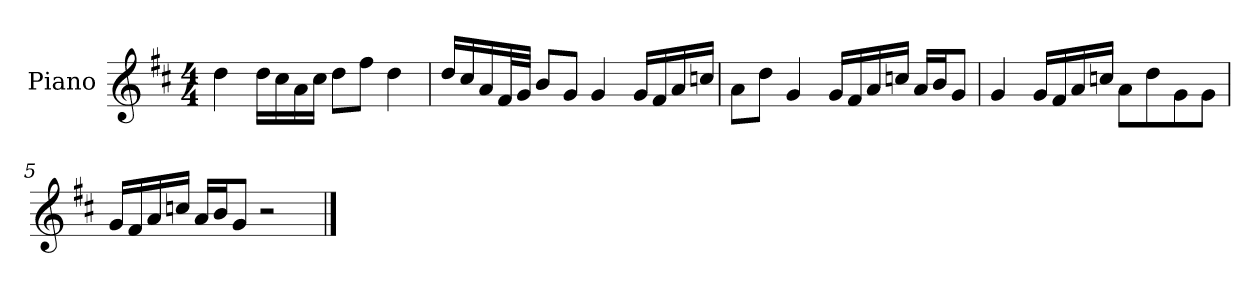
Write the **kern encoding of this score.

**kern
*part1
*staff1
*I"Piano
*I'P-no
*clefG2
*k[f#c#]
*M4/4
*MM90
=1
4dd\
16dd\LL
16cc#\
16a\
16cc#\JJ
8dd\L
8ff#\J
4dd\
=2
16dd/LL
16cc#/
16a/
32f#/L
32g/JJJ
8b/L
8g/J
4g/
16g/LL
16f#/
16a/
16ccn/JJ
=3
8a\L
8dd\J
4g/
16g/LL
16f#/
16a/
16ccn/JJ
16a/LL
16b/J
8g/J
=4
4g/
16g/LL
16f#/
16a/
16ccn/JJ
8a\L
8dd\
8g\
8g\J
!!LO:LB:g=z
=5
16g/LL
16f#/
16a/
16ccn/JJ
16a/LL
16b/J
8g/J
2r
==
*-
